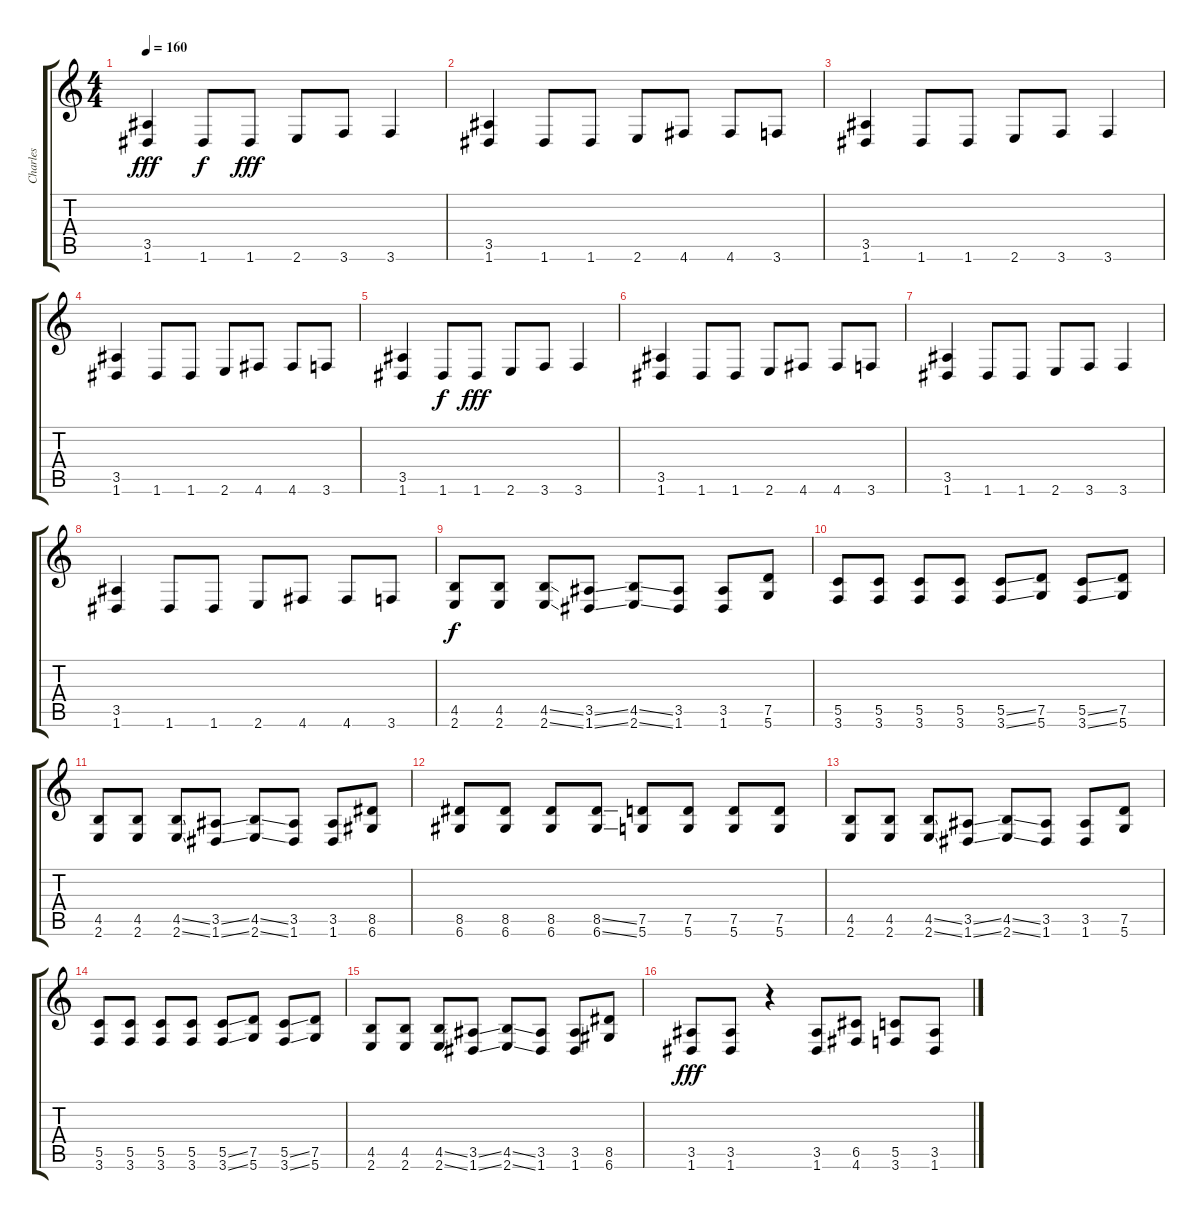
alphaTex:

\track ("Charles" "Charles") {instrument distortionguitar}
\staff {score tabs}
\tuning (D4 A3 F3 C3 G2 D2) {hide}
\ts (4 4)
\tempo 160
\clef g2
\ks c
(3.5 1.6).4{dy fff} 1.6.8{dy f} 1.6.8{dy fff} 2.6.8 3.6.8 3.6.4 |
(3.5 1.6).4 1.6.8 1.6.8 2.6.8 4.6.8 4.6.8 3.6.8 |
(3.5 1.6).4 1.6.8 1.6.8 2.6.8 3.6.8 3.6.4 |
(3.5 1.6).4 1.6.8 1.6.8 2.6.8 4.6.8 4.6.8 3.6.8 |
(3.5 1.6).4 1.6.8{dy f} 1.6.8{dy fff} 2.6.8 3.6.8 3.6.4 |
(3.5 1.6).4 1.6.8 1.6.8 2.6.8 4.6.8 4.6.8 3.6.8 |
(3.5 1.6).4 1.6.8 1.6.8 2.6.8 3.6.8 3.6.4 |
(3.5 1.6).4 1.6.8 1.6.8 2.6.8 4.6.8 4.6.8 3.6.8 |
(4.5 2.6).8{dy f} (4.5 2.6).8 (4.5{ss} 2.6{ss}).8 (3.5{ss} 1.6{ss}).8 (4.5{ss} 2.6{ss}).8 (3.5 1.6).8 (3.5 1.6).8 (7.5 5.6).8 |
(5.5 3.6).8 (5.5 3.6).8 (5.5 3.6).8 (5.5 3.6).8 (5.5{ss} 3.6{ss}).8 (7.5 5.6).8 (5.5{ss} 3.6{ss}).8 (7.5 5.6).8 |
(4.5 2.6).8 (4.5 2.6).8 (4.5{ss} 2.6{ss}).8 (3.5{ss} 1.6{ss}).8 (4.5{ss} 2.6{ss}).8 (3.5 1.6).8 (3.5 1.6).8 (8.5 6.6).8 |
(8.5 6.6).8 (8.5 6.6).8 (8.5 6.6).8 (8.5{ss} 6.6{ss}).8 (7.5 5.6).8 (7.5 5.6).8 (7.5 5.6).8 (7.5 5.6).8 |
(4.5 2.6).8 (4.5 2.6).8 (4.5{ss} 2.6{ss}).8 (3.5{ss} 1.6{ss}).8 (4.5{ss} 2.6{ss}).8 (3.5 1.6).8 (3.5 1.6).8 (7.5 5.6).8 |
(5.5 3.6).8 (5.5 3.6).8 (5.5 3.6).8 (5.5 3.6).8 (5.5{ss} 3.6{ss}).8 (7.5 5.6).8 (5.5{ss} 3.6{ss}).8 (7.5 5.6).8 |
(4.5 2.6).8 (4.5 2.6).8 (4.5{ss} 2.6{ss}).8 (3.5{ss} 1.6{ss}).8 (4.5{ss} 2.6{ss}).8 (3.5 1.6).8 (3.5 1.6).8 (8.5 6.6).8 |
(3.5 1.6).8{dy fff} (3.5 1.6).8 r.4 (3.5 1.6).8 (6.5 4.6).8 (5.5 3.6).8 (3.5 1.6).8
